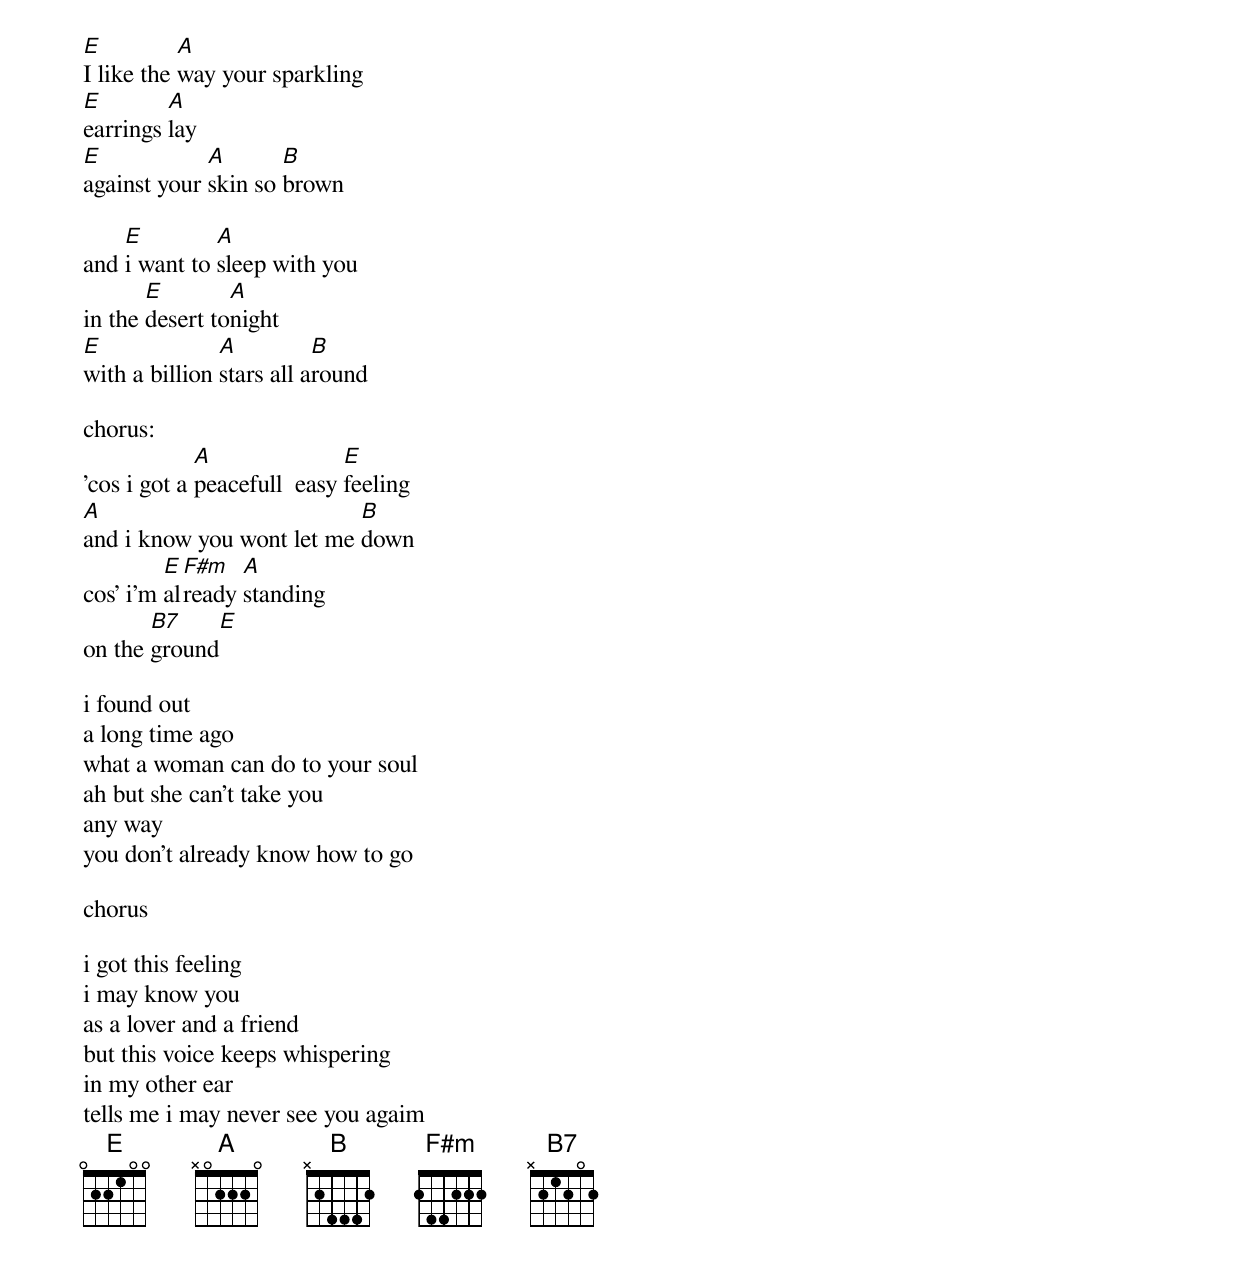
E          A
I like the way your sparkling
E        A
earrings lay
E            A       B
against your skin so brown

    E         A
and i want to sleep with you
       E        A
in the desert tonight
E              A          B
with a billion stars all around

chorus:
             A               E
'cos i got a peacefull  easy feeling
A                          B
and i know you wont let me down
         E F#m   A
cos' i'm already standing
       B7     E
on the ground

i found out
a long time ago
what a woman can do to your soul
ah but she can't take you
any way
you don't already know how to go

chorus

i got this feeling
i may know you
as a lover and a friend
but this voice keeps whispering
in my other ear
tells me i may never see you agaim
